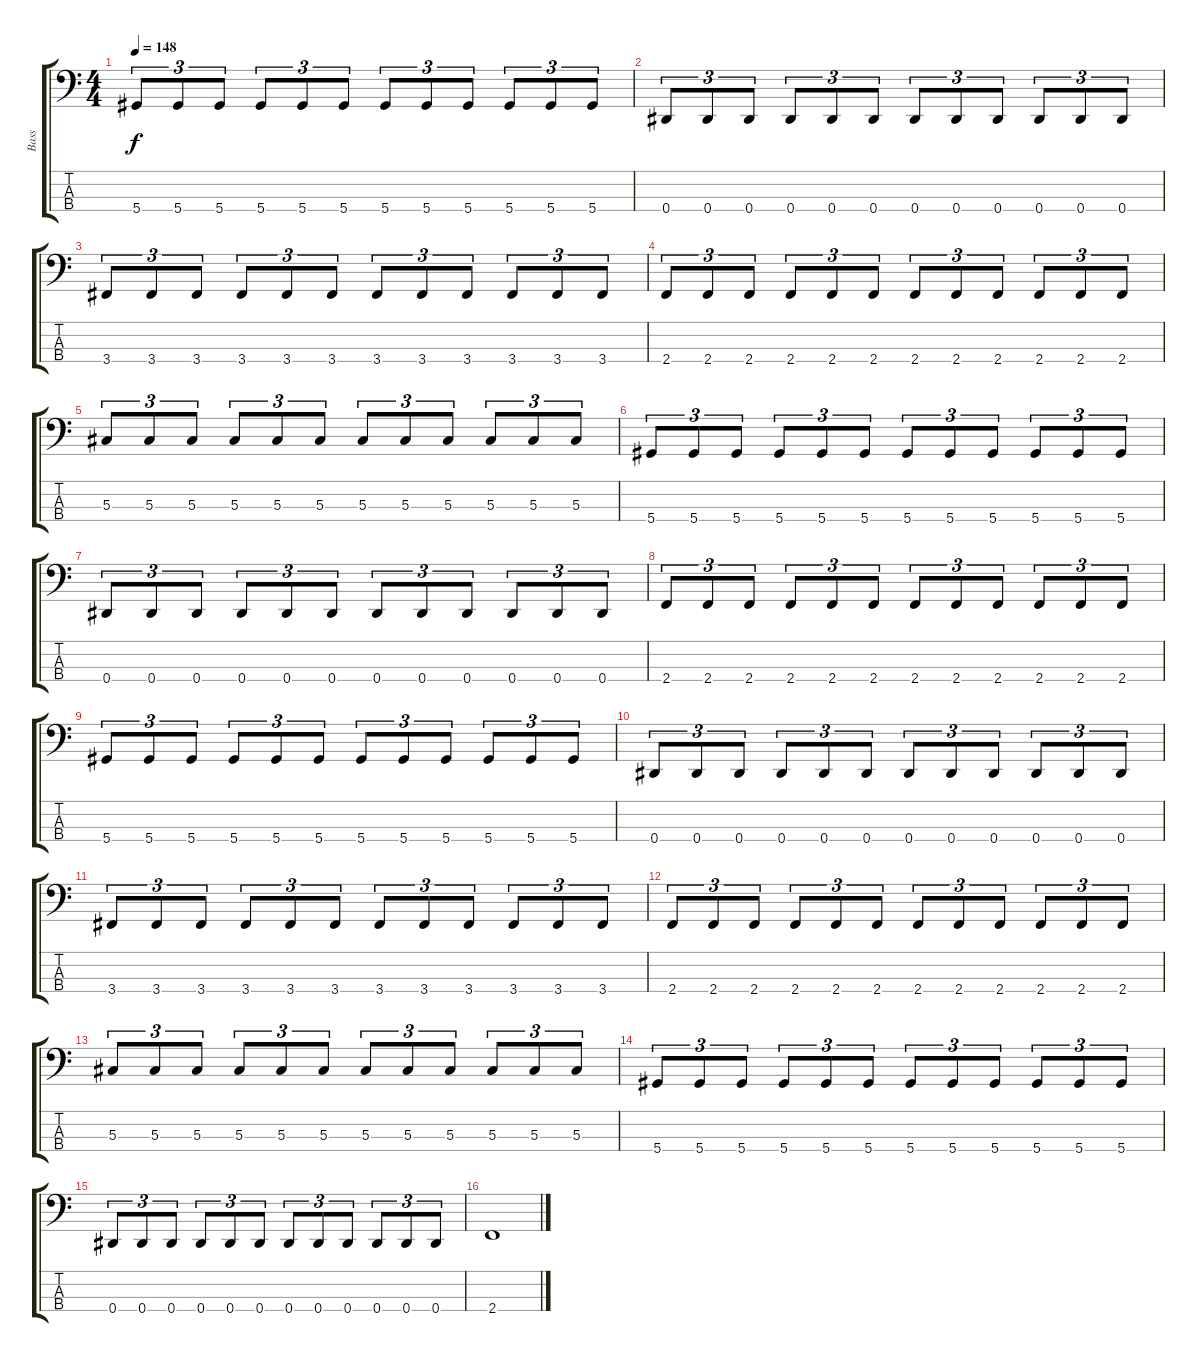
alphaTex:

\track ("Bass" "Bass") {instrument electricbasspick}
\staff {score tabs}
\tuning (Gb2 Db2 Ab1 Eb1) {hide}
\ts (4 4)
\tempo 148
\clef f4
\ks c
5.4.8{tu (3 2) dy f} 5.4.8{tu (3 2)} 5.4.8{tu (3 2)} 5.4.8{tu (3 2)} 5.4.8{tu (3 2)} 5.4.8{tu (3 2)} 5.4.8{tu (3 2)} 5.4.8{tu (3 2)} 5.4.8{tu (3 2)} 5.4.8{tu (3 2)} 5.4.8{tu (3 2)} 5.4.8{tu (3 2)} |
0.4.8{tu (3 2)} 0.4.8{tu (3 2)} 0.4.8{tu (3 2)} 0.4.8{tu (3 2)} 0.4.8{tu (3 2)} 0.4.8{tu (3 2)} 0.4.8{tu (3 2)} 0.4.8{tu (3 2)} 0.4.8{tu (3 2)} 0.4.8{tu (3 2)} 0.4.8{tu (3 2)} 0.4.8{tu (3 2)} |
3.4.8{tu (3 2)} 3.4.8{tu (3 2)} 3.4.8{tu (3 2)} 3.4.8{tu (3 2)} 3.4.8{tu (3 2)} 3.4.8{tu (3 2)} 3.4.8{tu (3 2)} 3.4.8{tu (3 2)} 3.4.8{tu (3 2)} 3.4.8{tu (3 2)} 3.4.8{tu (3 2)} 3.4.8{tu (3 2)} |
2.4.8{tu (3 2)} 2.4.8{tu (3 2)} 2.4.8{tu (3 2)} 2.4.8{tu (3 2)} 2.4.8{tu (3 2)} 2.4.8{tu (3 2)} 2.4.8{tu (3 2)} 2.4.8{tu (3 2)} 2.4.8{tu (3 2)} 2.4.8{tu (3 2)} 2.4.8{tu (3 2)} 2.4.8{tu (3 2)} |
5.3.8{tu (3 2)} 5.3.8{tu (3 2)} 5.3.8{tu (3 2)} 5.3.8{tu (3 2)} 5.3.8{tu (3 2)} 5.3.8{tu (3 2)} 5.3.8{tu (3 2)} 5.3.8{tu (3 2)} 5.3.8{tu (3 2)} 5.3.8{tu (3 2)} 5.3.8{tu (3 2)} 5.3.8{tu (3 2)} |
5.4.8{tu (3 2)} 5.4.8{tu (3 2)} 5.4.8{tu (3 2)} 5.4.8{tu (3 2)} 5.4.8{tu (3 2)} 5.4.8{tu (3 2)} 5.4.8{tu (3 2)} 5.4.8{tu (3 2)} 5.4.8{tu (3 2)} 5.4.8{tu (3 2)} 5.4.8{tu (3 2)} 5.4.8{tu (3 2)} |
0.4.8{tu (3 2)} 0.4.8{tu (3 2)} 0.4.8{tu (3 2)} 0.4.8{tu (3 2)} 0.4.8{tu (3 2)} 0.4.8{tu (3 2)} 0.4.8{tu (3 2)} 0.4.8{tu (3 2)} 0.4.8{tu (3 2)} 0.4.8{tu (3 2)} 0.4.8{tu (3 2)} 0.4.8{tu (3 2)} |
2.4.8{tu (3 2)} 2.4.8{tu (3 2)} 2.4.8{tu (3 2)} 2.4.8{tu (3 2)} 2.4.8{tu (3 2)} 2.4.8{tu (3 2)} 2.4.8{tu (3 2)} 2.4.8{tu (3 2)} 2.4.8{tu (3 2)} 2.4.8{tu (3 2)} 2.4.8{tu (3 2)} 2.4.8{tu (3 2)} |
5.4.8{tu (3 2)} 5.4.8{tu (3 2)} 5.4.8{tu (3 2)} 5.4.8{tu (3 2)} 5.4.8{tu (3 2)} 5.4.8{tu (3 2)} 5.4.8{tu (3 2)} 5.4.8{tu (3 2)} 5.4.8{tu (3 2)} 5.4.8{tu (3 2)} 5.4.8{tu (3 2)} 5.4.8{tu (3 2)} |
0.4.8{tu (3 2)} 0.4.8{tu (3 2)} 0.4.8{tu (3 2)} 0.4.8{tu (3 2)} 0.4.8{tu (3 2)} 0.4.8{tu (3 2)} 0.4.8{tu (3 2)} 0.4.8{tu (3 2)} 0.4.8{tu (3 2)} 0.4.8{tu (3 2)} 0.4.8{tu (3 2)} 0.4.8{tu (3 2)} |
3.4.8{tu (3 2)} 3.4.8{tu (3 2)} 3.4.8{tu (3 2)} 3.4.8{tu (3 2)} 3.4.8{tu (3 2)} 3.4.8{tu (3 2)} 3.4.8{tu (3 2)} 3.4.8{tu (3 2)} 3.4.8{tu (3 2)} 3.4.8{tu (3 2)} 3.4.8{tu (3 2)} 3.4.8{tu (3 2)} |
2.4.8{tu (3 2)} 2.4.8{tu (3 2)} 2.4.8{tu (3 2)} 2.4.8{tu (3 2)} 2.4.8{tu (3 2)} 2.4.8{tu (3 2)} 2.4.8{tu (3 2)} 2.4.8{tu (3 2)} 2.4.8{tu (3 2)} 2.4.8{tu (3 2)} 2.4.8{tu (3 2)} 2.4.8{tu (3 2)} |
5.3.8{tu (3 2)} 5.3.8{tu (3 2)} 5.3.8{tu (3 2)} 5.3.8{tu (3 2)} 5.3.8{tu (3 2)} 5.3.8{tu (3 2)} 5.3.8{tu (3 2)} 5.3.8{tu (3 2)} 5.3.8{tu (3 2)} 5.3.8{tu (3 2)} 5.3.8{tu (3 2)} 5.3.8{tu (3 2)} |
5.4.8{tu (3 2)} 5.4.8{tu (3 2)} 5.4.8{tu (3 2)} 5.4.8{tu (3 2)} 5.4.8{tu (3 2)} 5.4.8{tu (3 2)} 5.4.8{tu (3 2)} 5.4.8{tu (3 2)} 5.4.8{tu (3 2)} 5.4.8{tu (3 2)} 5.4.8{tu (3 2)} 5.4.8{tu (3 2)} |
0.4.8{tu (3 2)} 0.4.8{tu (3 2)} 0.4.8{tu (3 2)} 0.4.8{tu (3 2)} 0.4.8{tu (3 2)} 0.4.8{tu (3 2)} 0.4.8{tu (3 2)} 0.4.8{tu (3 2)} 0.4.8{tu (3 2)} 0.4.8{tu (3 2)} 0.4.8{tu (3 2)} 0.4.8{tu (3 2)} |
2.4.1
